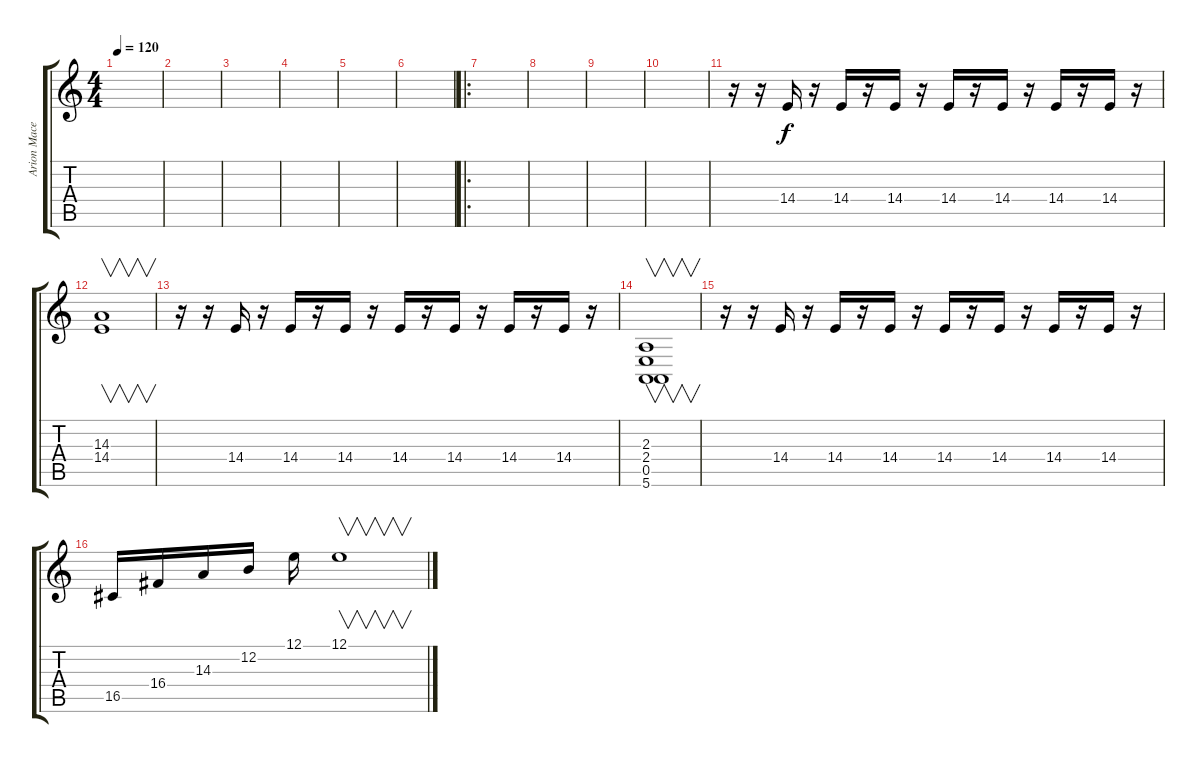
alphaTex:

\track ("Arion Macedo (Trompete)" "Arion Mace") {instrument trumpet}
\staff {score tabs}
\tuning (E4 B3 G3 D3 A2 E2) {hide}
\ts (4 4)
\tempo 120
\clef g2
\ks c
|
|
|
|
|
|
\ro
|
|
|
|
r.16 r.16 14.4.16 r.16 14.4.16 r.16 14.4.16 r.16 14.4.16 r.16 14.4.16 r.16 14.4.16 r.16 14.4.16 r.16 |
(14.3 14.4).1{v} |
r.16 r.16 14.4.16 r.16 14.4.16 r.16 14.4.16 r.16 14.4.16 r.16 14.4.16 r.16 14.4.16 r.16 14.4.16 r.16 |
(2.3 2.4 0.5 5.6).1{v instrument tuba} |
r.16 r.16 14.4.16 r.16 14.4.16 r.16 14.4.16 r.16 14.4.16 r.16 14.4.16 r.16 14.4.16 r.16 14.4.16 r.16 |
16.5.16 16.4.16 14.3.16 12.2.16 12.1.16 12.1.1{v}
